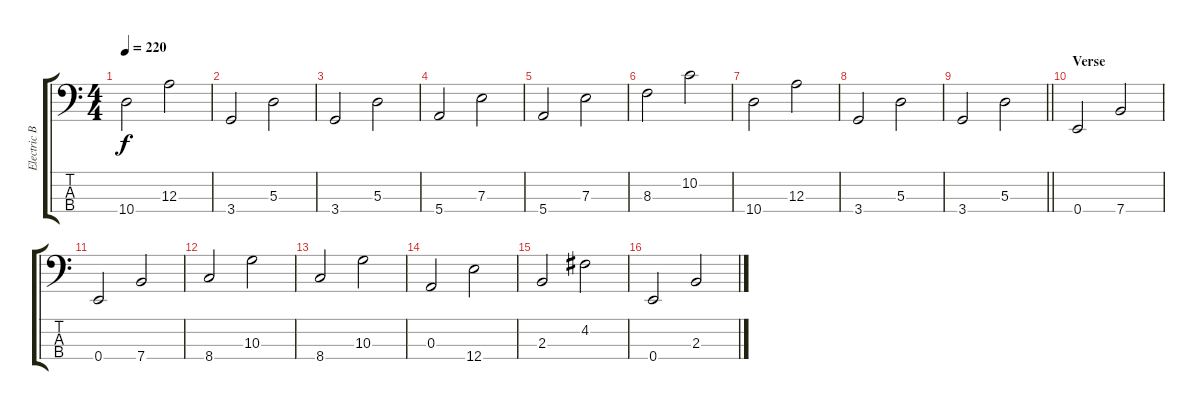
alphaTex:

\track ("Electric Bass (Finger)    " "Electric B") {instrument electricbassfinger}
\staff {score tabs}
\tuning (G2 D2 A1 E1) {hide}
\ts (4 4)
\tempo 220
\clef f4
\ks c
10.4.2{dy f} 12.3.2 |
3.4.2 5.3.2 |
3.4.2 5.3.2 |
5.4.2 7.3.2 |
5.4.2 7.3.2 |
8.3.2 10.2.2 |
10.4.2 12.3.2 |
3.4.2 5.3.2 |
\barLineRight lightlight
3.4.2 5.3.2 |
\section ("" "Verse")
0.4.2 7.4.2 |
0.4.2 7.4.2 |
8.4.2 10.3.2 |
8.4.2 10.3.2 |
0.3.2 12.4.2 |
2.3.2 4.2.2 |
0.4.2 2.3.2
